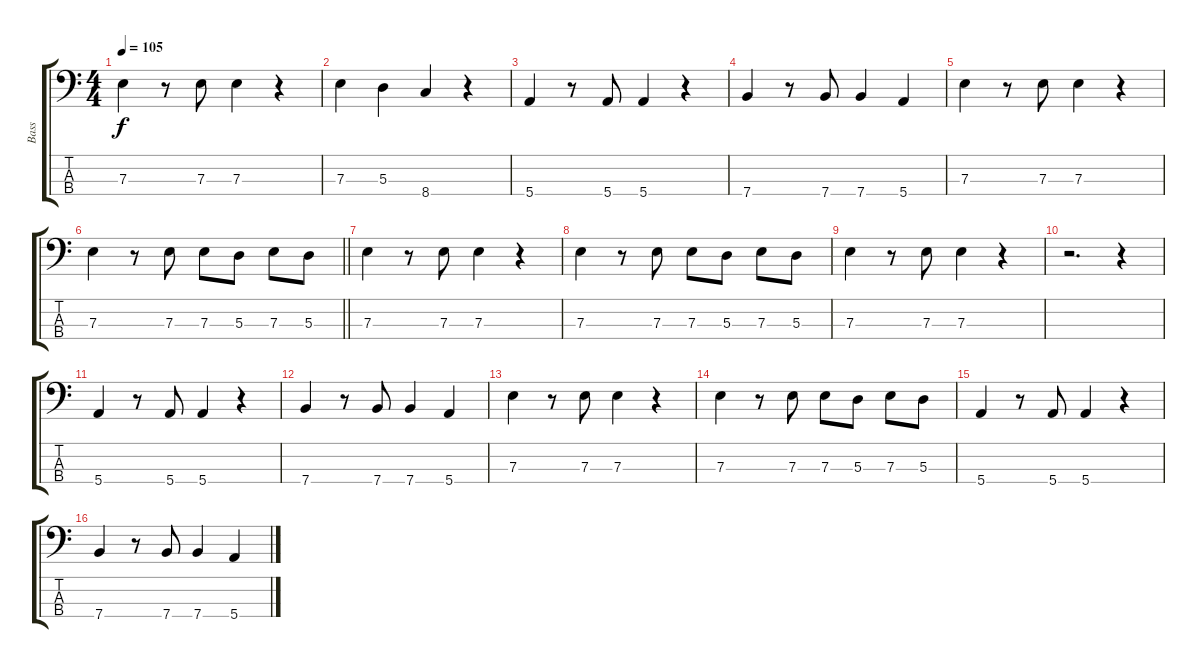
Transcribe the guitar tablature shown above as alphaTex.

\track ("Bass" "Bass") {instrument electricbassfinger}
\staff {score tabs}
\tuning (G2 D2 A1 E1) {hide}
\ts (4 4)
\tempo 105
\clef f4
\ks c
7.3.4{dy f} r.8 7.3.8 7.3.4 r.4 |
7.3.4 5.3.4 8.4.4 r.4 |
5.4.4 r.8 5.4.8 5.4.4 r.4 |
7.4.4 r.8 7.4.8 7.4.4 5.4.4 |
7.3.4 r.8 7.3.8 7.3.4 r.4 |
\barLineRight lightlight
7.3.4 r.8 7.3.8 7.3.8 5.3.8 7.3.8 5.3.8 |
7.3.4 r.8 7.3.8 7.3.4 r.4 |
7.3.4 r.8 7.3.8 7.3.8 5.3.8 7.3.8 5.3.8 |
7.3.4 r.8 7.3.8 7.3.4 r.4 |
r.2{d} r.4 |
5.4.4 r.8 5.4.8 5.4.4 r.4 |
7.4.4 r.8 7.4.8 7.4.4 5.4.4 |
7.3.4 r.8 7.3.8 7.3.4 r.4 |
7.3.4 r.8 7.3.8 7.3.8 5.3.8 7.3.8 5.3.8 |
5.4.4 r.8 5.4.8 5.4.4 r.4 |
7.4.4 r.8 7.4.8 7.4.4 5.4.4
